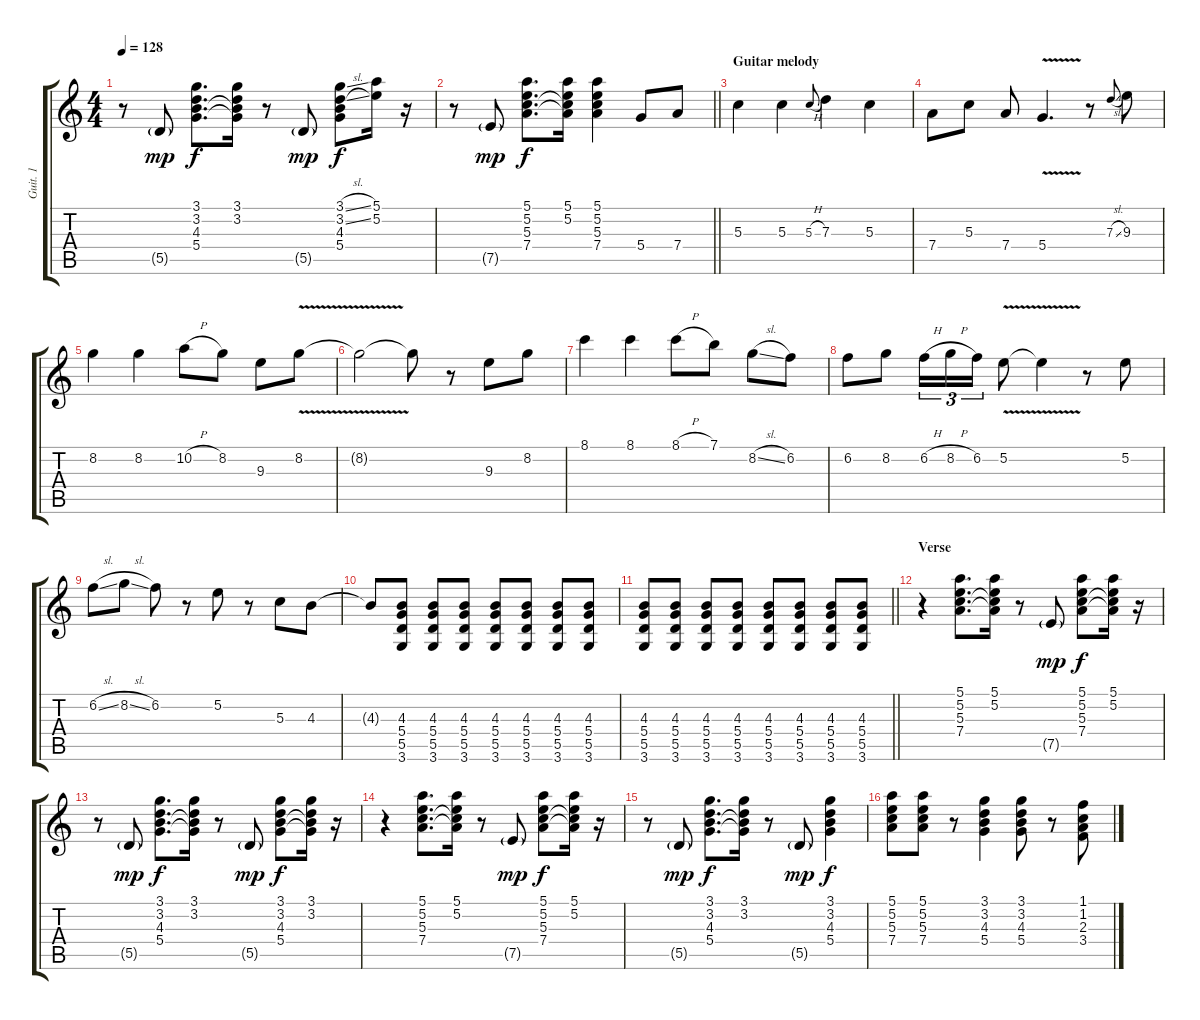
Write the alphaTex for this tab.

\track ("Guit. 1" "Guit. 1") {instrument overdrivenguitar}
\staff {score tabs}
\tuning (E4 B3 G3 D3 A2 E2) {hide}
\ts (4 4)
\tempo 128
\clef g2
\ks c
r.8{dy f} 5.5{g}.8{dy mp} (3.1 3.2 4.3 5.4).8{d dy f} (3.1 3.2 4.3{t} 5.4{t}).16 r.8 5.5{g}.8{dy mp} (3.1{sl} 3.2{sl} 4.3 5.4).8{dy f} (5.1 5.2).16 r.16 |
\barLineRight lightlight
r.8 7.5{g}.8{dy mp} (5.1 5.2 5.3 7.4).8{d dy f} (5.1 5.2 5.3{t} 7.4{t}).16 (5.1 5.2 5.3 7.4).4 5.4.8{instrument overdrivenguitar} 7.4.8 |
\section ("" "Guitar melody")
5.3.4 5.3.4 5.3{h}.8{gr onbeat} 7.3.4 5.3.4 |
7.4.8 5.3.8 7.4.8 5.4{v}.4{d} r.8 7.3{sl}.8{gr onbeat} 9.3.8 |
8.2.4 8.2.4 10.2{h}.8 8.2.8 9.3.8 8.2{v}.8 |
8.2{t}.2 8.2{t}.8 r.8 9.3.8 8.2.8 |
8.1.4 8.1.4 8.1{h}.8 7.1.8 8.2{sl}.8 6.2.8 |
6.2.8 8.2.8 6.2{h}.16{tu (3 2)} 8.2{h}.16{tu (3 2)} 6.2.16{tu (3 2)} 5.2{v}.8 5.2{t}.4 r.8 5.2.8 |
6.2{sl}.8 8.2{sl}.8 6.2.8 r.8 5.2.8 r.8 5.3.8 4.3.8{volume 3} |
4.3{t}.8 (4.3 5.4 5.5 3.6).8{instrument electricguitarclean} (4.3 5.4 5.5 3.6).8{volume 13} (4.3 5.4 5.5 3.6).8 (4.3 5.4 5.5 3.6).8 (4.3 5.4 5.5 3.6).8 (4.3 5.4 5.5 3.6).8 (4.3 5.4 5.5 3.6).8 |
\barLineRight lightlight
(4.3 5.4 5.5 3.6).8 (4.3 5.4 5.5 3.6).8 (4.3 5.4 5.5 3.6).8 (4.3 5.4 5.5 3.6).8 (4.3 5.4 5.5 3.6).8 (4.3 5.4 5.5 3.6).8 (4.3 5.4 5.5 3.6).8 (4.3 5.4 5.5 3.6).8 |
\section ("" "Verse")
r.4 (5.1 5.2 5.3 7.4).8{d} (5.1 5.2 5.3{t} 7.4{t}).16 r.8 7.5{g}.8{dy mp} (5.1 5.2 5.3 7.4).8{dy f} (5.1 5.2 5.3{t} 7.4{t}).16 r.16 |
r.8 5.5{g}.8{dy mp} (3.1 3.2 4.3 5.4).8{d dy f} (3.1 3.2 4.3{t} 5.4{t}).16 r.8 5.5{g}.8{dy mp} (3.1 3.2 4.3 5.4).8{dy f} (3.1 3.2 4.3{t} 5.4{t}).16 r.16 |
r.4 (5.1 5.2 5.3 7.4).8{d} (5.1 5.2 5.3{t} 7.4{t}).16 r.8 7.5{g}.8{dy mp} (5.1 5.2 5.3 7.4).8{dy f} (5.1 5.2 5.3{t} 7.4{t}).16 r.16 |
r.8 5.5{g}.8{dy mp} (3.1 3.2 4.3 5.4).8{d dy f} (3.1 3.2 4.3{t} 5.4{t}).16 r.8 5.5{g}.8{dy mp} (3.1 3.2 4.3 5.4).4{dy f} |
(5.1 5.2 5.3 7.4).8 (5.1 5.2 5.3 7.4).8 r.8 (3.1 3.2 4.3 5.4).4 (3.1 3.2 4.3 5.4).8 r.8 (1.1 1.2 2.3 3.4).8
